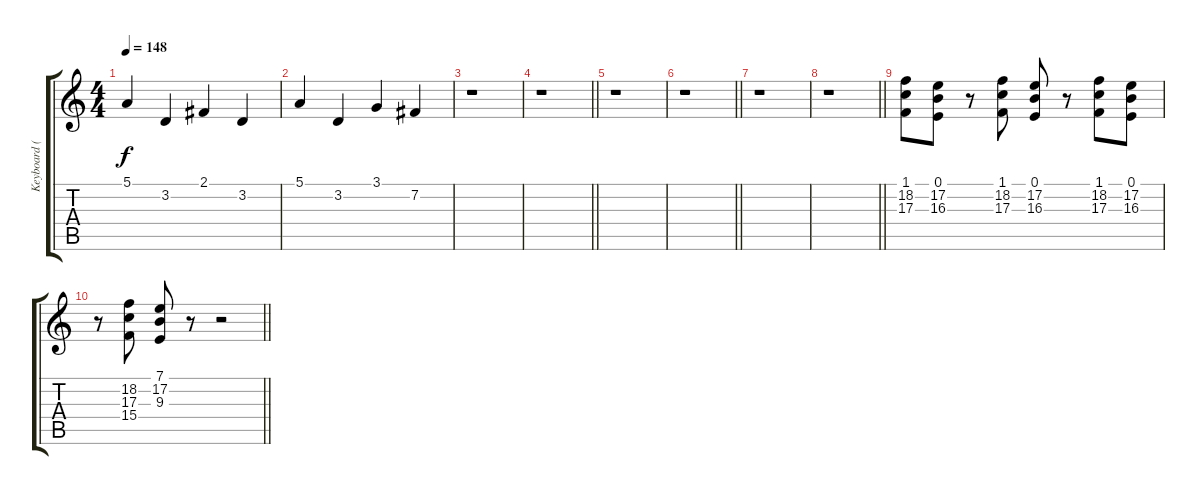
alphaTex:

\track ("Keyboard (Tuomas)" "Keyboard (") {instrument synthstrings1}
\staff {score tabs}
\tuning (E4 B3 G3 D3 A2 E2) {hide}
\ts (4 4)
\tempo 148
\clef g2
\ks c
5.1.4{dy f} 3.2.4 2.1.4 3.2.4 |
5.1.4 3.2.4 3.1.4 7.2.4 |
r.1 |
\barLineRight lightlight
r.1 |
r.1 |
\barLineRight lightlight
r.1 |
r.1 |
\barLineRight lightlight
r.1 |
(1.1 18.2 17.3).8 (0.1 17.2 16.3).8 r.8 (1.1 18.2 17.3).8 (0.1 17.2 16.3).8 r.8 (1.1 18.2 17.3).8 (0.1 17.2 16.3).8 |
\barLineRight lightlight
r.8 (18.2 17.3 15.4).8 (7.1 17.2 9.3).8 r.8 r.2
